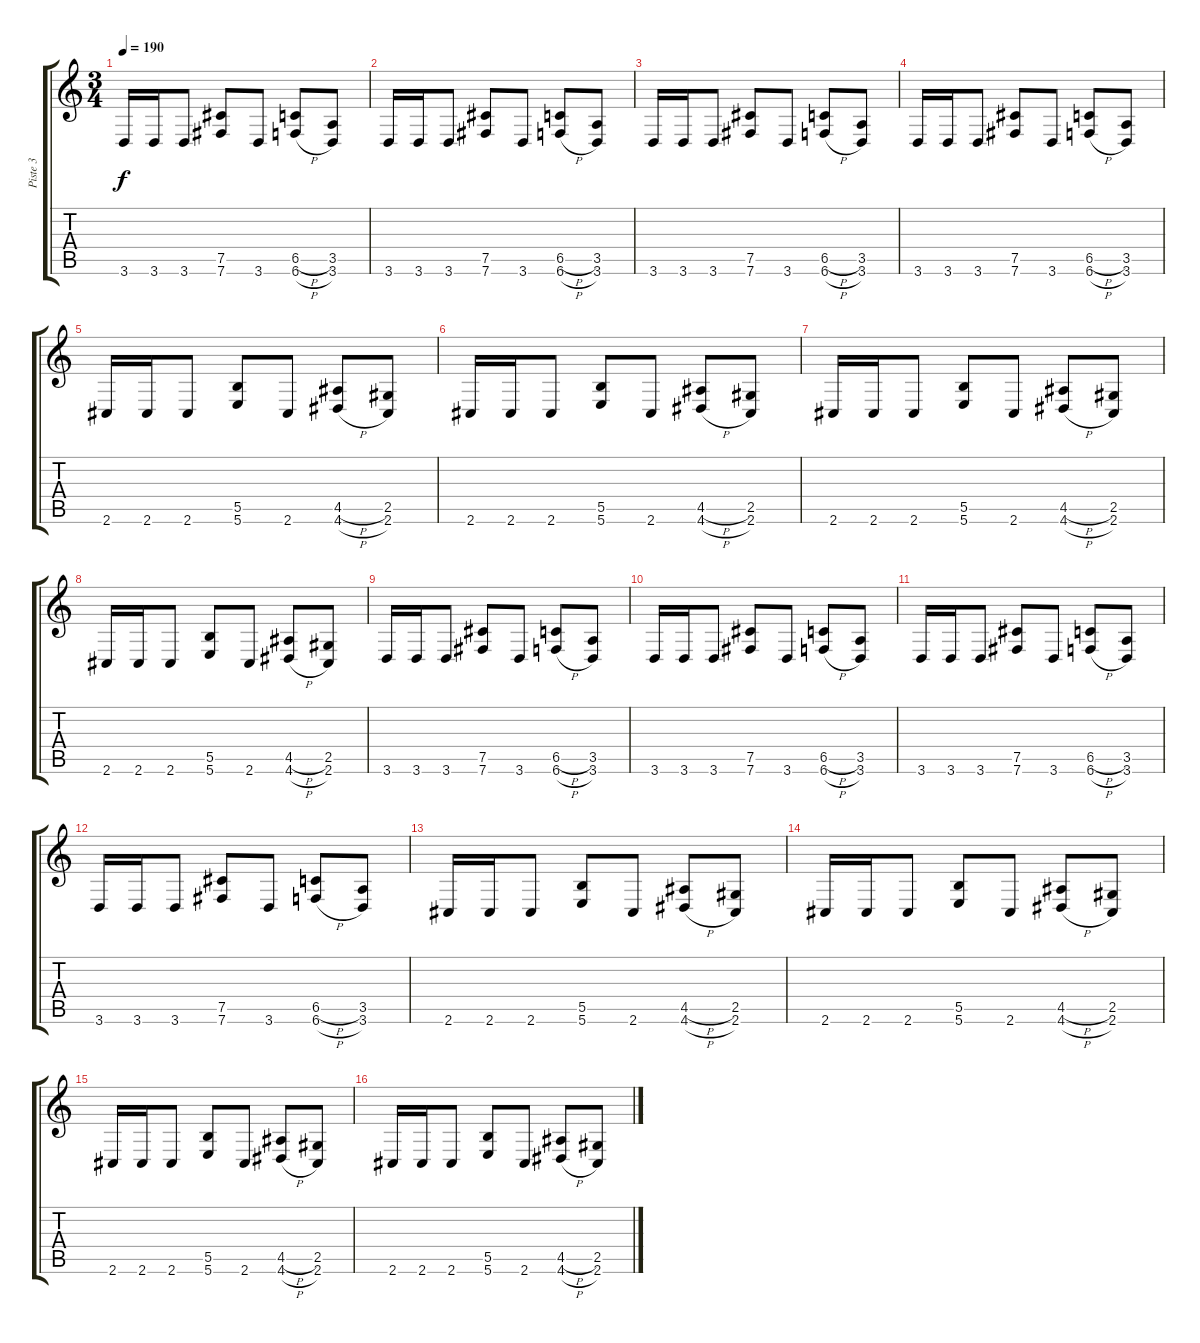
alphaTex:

\track ("Piste 3" "Piste 3") {instrument distortionguitar}
\staff {score tabs}
\tuning (Db4 Ab3 E3 B2 Gb2 B1) {hide}
\ts (3 4)
\tempo 190
\clef g2
\ks c
3.6.16{dy f} 3.6.16 3.6.8 (7.5 7.6).8 3.6.8 (6.5{h} 6.6{h}).8 (3.5 3.6).8 |
3.6.16 3.6.16 3.6.8 (7.5 7.6).8 3.6.8 (6.5{h} 6.6{h}).8 (3.5 3.6).8 |
3.6.16 3.6.16 3.6.8 (7.5 7.6).8 3.6.8 (6.5{h} 6.6{h}).8 (3.5 3.6).8 |
3.6.16 3.6.16 3.6.8 (7.5 7.6).8 3.6.8 (6.5{h} 6.6{h}).8 (3.5 3.6).8 |
2.6.16 2.6.16 2.6.8 (5.5 5.6).8 2.6.8 (4.5{h} 4.6{h}).8 (2.5 2.6).8 |
2.6.16 2.6.16 2.6.8 (5.5 5.6).8 2.6.8 (4.5{h} 4.6{h}).8 (2.5 2.6).8 |
2.6.16 2.6.16 2.6.8 (5.5 5.6).8 2.6.8 (4.5{h} 4.6{h}).8 (2.5 2.6).8 |
2.6.16 2.6.16 2.6.8 (5.5 5.6).8 2.6.8 (4.5{h} 4.6{h}).8 (2.5 2.6).8 |
3.6.16 3.6.16 3.6.8 (7.5 7.6).8 3.6.8 (6.5{h} 6.6{h}).8 (3.5 3.6).8 |
3.6.16 3.6.16 3.6.8 (7.5 7.6).8 3.6.8 (6.5{h} 6.6{h}).8 (3.5 3.6).8 |
3.6.16 3.6.16 3.6.8 (7.5 7.6).8 3.6.8 (6.5{h} 6.6{h}).8 (3.5 3.6).8 |
3.6.16 3.6.16 3.6.8 (7.5 7.6).8 3.6.8 (6.5{h} 6.6{h}).8 (3.5 3.6).8 |
2.6.16 2.6.16 2.6.8 (5.5 5.6).8 2.6.8 (4.5{h} 4.6{h}).8 (2.5 2.6).8 |
2.6.16 2.6.16 2.6.8 (5.5 5.6).8 2.6.8 (4.5{h} 4.6{h}).8 (2.5 2.6).8 |
2.6.16 2.6.16 2.6.8 (5.5 5.6).8 2.6.8 (4.5{h} 4.6{h}).8 (2.5 2.6).8 |
2.6.16 2.6.16 2.6.8 (5.5 5.6).8 2.6.8 (4.5{h} 4.6{h}).8 (2.5 2.6).8
